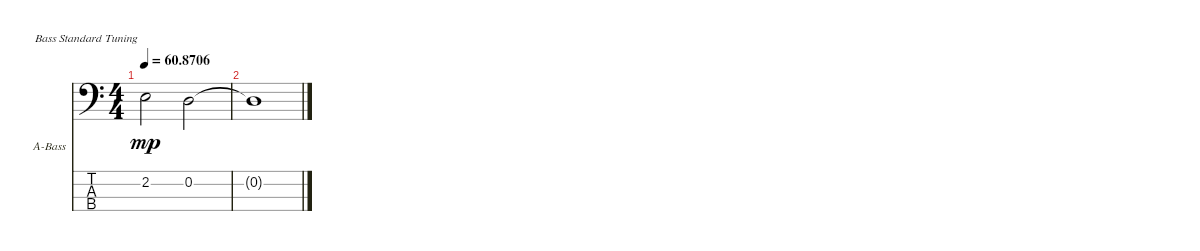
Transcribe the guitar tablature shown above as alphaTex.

\defaultSystemsLayout 4
\bracketExtendMode nobrackets
\firstSystemTrackNameOrientation horizontal
\otherSystemsTrackNameOrientation horizontal
\track ("Acoustic Bass" "A-Bass") {instrument acousticbass}
\staff {score tabs}
\tuning (G2 D2 A1 E1)
\ts (4 4)
\tempo
60.8706
\accidentals auto
\clef f4
\ottava regular
\simile none
\ks c
2.2.2{dy mp} 0.2.2 |
0.2{t}.1
